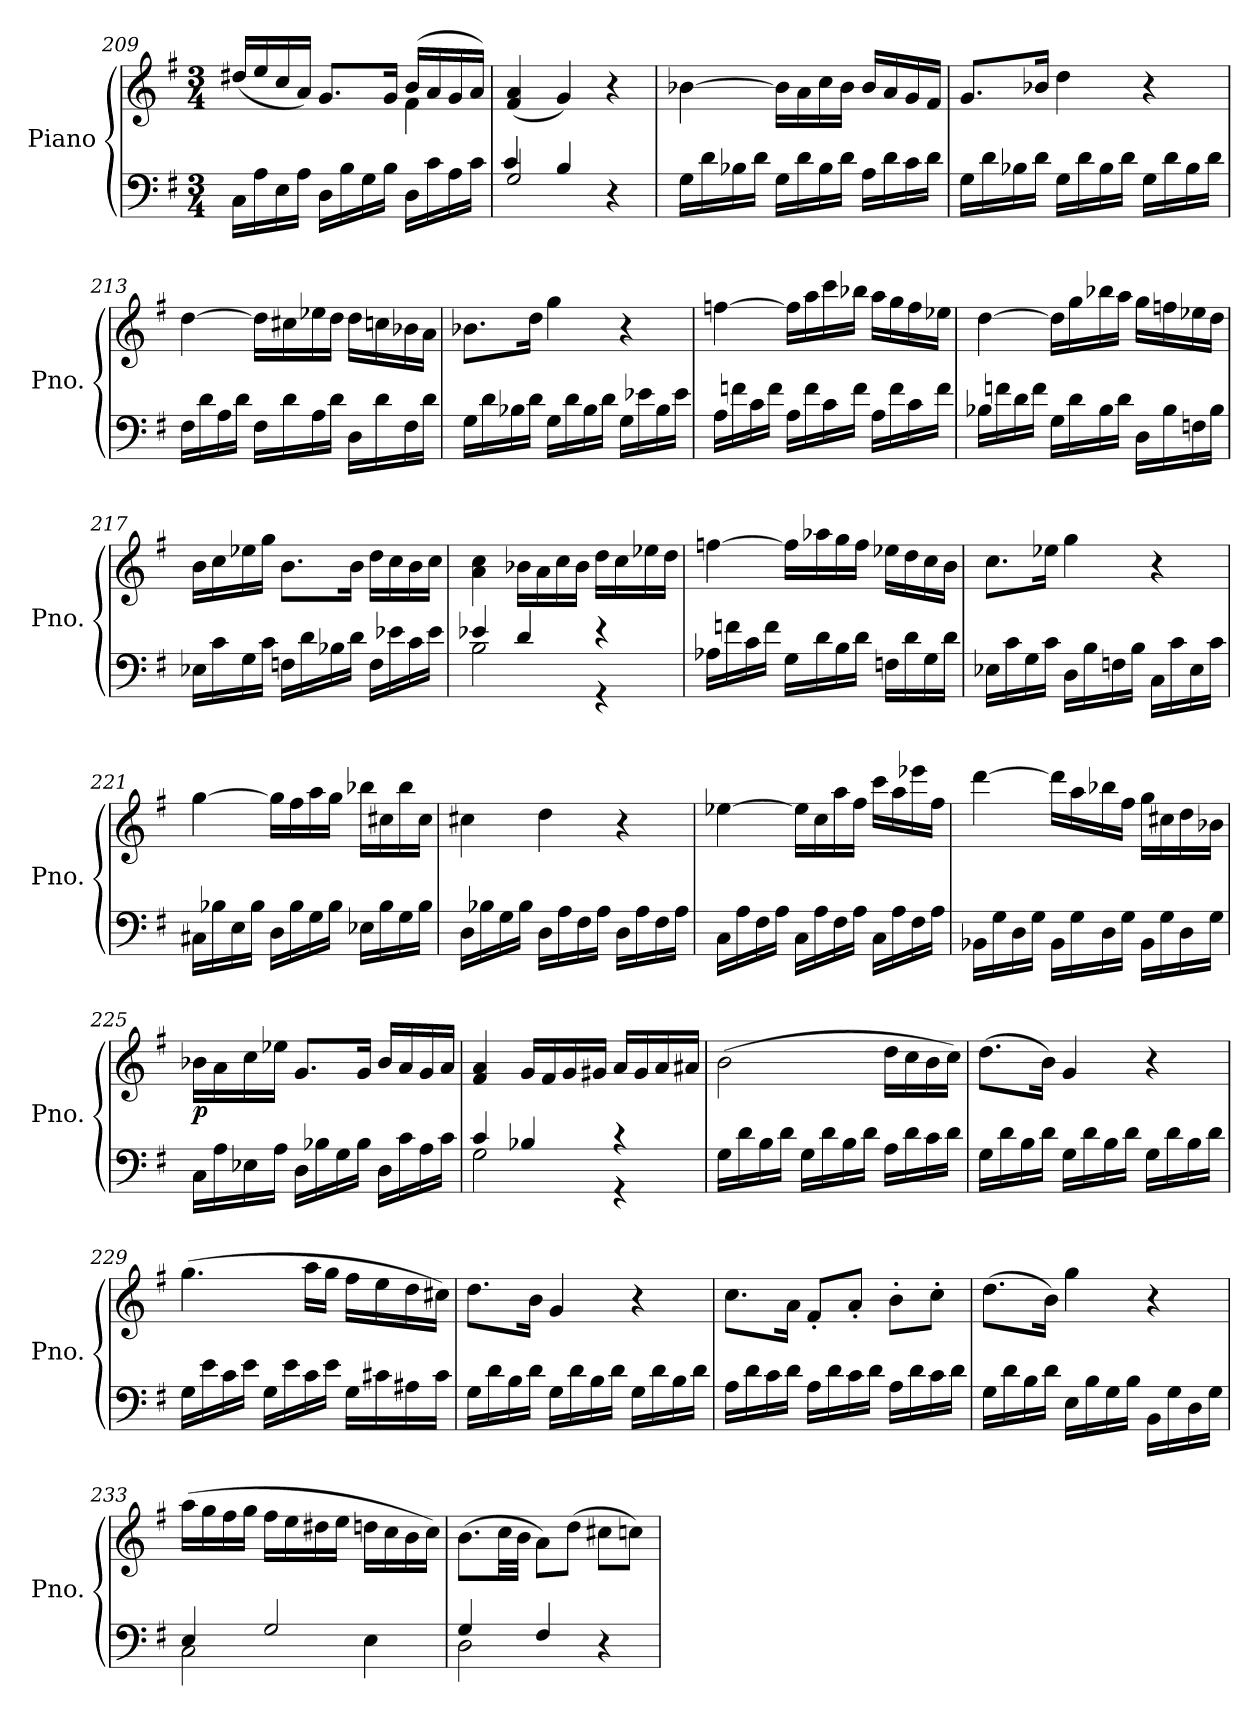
**kern	**kern	**dynam
*part1	*part1	*part1
*staff2	*staff1	*staff1/2
*I"Piano	*	*
*I'Pno.	*	*
!!LO:LB:g=z
*clefF4	*clefG2	*
*k[f#]	*k[f#]	*
*M3/4	*M3/4	*
=209	=209	=209
*	*^	*
16C\LL	(16dd#X/LL	2ryy	.
16A\	16ee/	.	.
16E\	16cc/	.	.
16A\JJ	16a/JJ)	.	.
16D\LL	8.g/L	.	.
16B\	.	.	.
16G\	.	.	.
16B\JJ	16g/Jk	.	.
16D\LL	(>16b/LL	4f#\	.
16c\	16a/	.	.
16A\	16g/	.	.
16c\JJ	16a/JJ)	.	.
*	*v	*v	*
=210	=210	=210
*^	*	*
2G/	4c/	(4f#/ 4a/	.
.	4B/	4g/)	.
4r	4ryy	4r	.
*v	*v	*	*
=211	=211	=211
16G\LL	[4b-X\	.
16d\	.	.
16B-X\	.	.
16d\JJ	.	.
16G\LL	16b-\LL]	.
16d\	16a\	.
16B-\	16cc\	.
16d\JJ	16b-\JJ	.
16A\LL	16b-/LL	.
16d\	16a/	.
16c\	16g/	.
16d\JJ	16f#/JJ	.
=212	=212	=212
16G\LL	8.g/L	.
16d\	.	.
16B-X\	.	.
16d\JJ	16b-X/Jk	.
16G\LL	4dd\	.
16d\	.	.
16B-\	.	.
16d\JJ	.	.
16G\LL	4r	.
16d\	.	.
16B-\	.	.
16d\JJ	.	.
!!LO:PB:g=z
=213	=213	=213
16F#\LL	[4dd\	.
16d\	.	.
16A\	.	.
16d\JJ	.	.
16F#\LL	16dd\LL]	.
16d\	16cc#X\	.
16A\	16ee-X\	.
16d\JJ	16dd\JJ	.
16D\LL	16dd\LL	.
16d\	16ccn\	.
16F#\	16b-X\	.
16d\JJ	16a\JJ	.
=214	=214	=214
16G\LL	8.b-X\L	.
16d\	.	.
16B-X\	.	.
16d\JJ	16dd\Jk	.
16G\LL	4gg\	.
16d\	.	.
16B-\	.	.
16d\JJ	.	.
16G\LL	4r	.
16e-X\	.	.
16B-\	.	.
16e-\JJ	.	.
=215	=215	=215
16A\LL	[4ffn\	.
16fn\	.	.
16c\	.	.
16f\JJ	.	.
16A\LL	16ff\LL]	.
16f\	16aa\	.
16c\	16ccc\	.
16f\JJ	16bb-X\JJ	.
16A\LL	16aa\LL	.
16f\	16gg\	.
16c\	16ff\	.
16f\JJ	16ee-X\JJ	.
!!LO:LB:g=z
=216	=216	=216
16B-X\LL	[4dd\	.
16fn\	.	.
16d\	.	.
16f\JJ	.	.
16G\LL	16dd\LL]	.
16d\	16gg\	.
16B-\	16bb-X\	.
16d\JJ	16aa\JJ	.
16D\LL	16gg\LL	.
16B-\	16ffn\	.
16Fn\	16ee-X\	.
16B-\JJ	16dd\JJ	.
=217	=217	=217
16E-X\LL	16b\LL	.
16c\	16cc\	.
16G\	16ee-X\	.
16c\JJ	16gg\JJ	.
16Fn\LL	8.b\L	.
16d\	.	.
16B-X\	.	.
16d\JJ	16b\Jk	.
16F\LL	16dd\LL	.
16e-X\	16cc\	.
16c\	16b\	.
16e-\JJ	16cc\JJ	.
=218	=218	=218
*^	*	*
4e-X/	2B\	4a\ 4cc\	.
4d/	.	16b-X\LL	.
.	.	16a\	.
.	.	16cc\	.
.	.	16b-\JJ	.
4r	4r	16dd\LL	.
.	.	16cc\	.
.	.	16ee-X\	.
.	.	16dd\JJ	.
*v	*v	*	*
!!LO:LB:g=z
=219	=219	=219
16A-X\LL	[4ffn\	.
16fn\	.	.
16c\	.	.
16f\JJ	.	.
16G\LL	16ff\LL]	.
16d\	16aa-X\	.
16B\	16gg\	.
16d\JJ	16ff\JJ	.
16Fn\LL	16ee-X\LL	.
16d\	16dd\	.
16G\	16cc\	.
16d\JJ	16b\JJ	.
=220	=220	=220
16E-X\LL	8.cc\L	.
16c\	.	.
16G\	.	.
16c\JJ	16ee-X\Jk	.
16D\LL	4gg\	.
16B\	.	.
16Fn\	.	.
16B\JJ	.	.
16C\LL	4r	.
16c\	.	.
16E-\	.	.
16c\JJ	.	.
=221	=221	=221
16C#X\LL	[4gg\	.
16B-X\	.	.
16E\	.	.
16B-\JJ	.	.
16D\LL	16gg\LL]	.
16B-\	16ff#\	.
16G\	16aa\	.
16B-\JJ	16gg\JJ	.
16E-X\LL	16bb-X\LL	.
16B-\	16cc#X\	.
16G\	16bb-\	.
16B-\JJ	16cc#\JJ	.
!!LO:LB:g=z
=222	=222	=222
16D\LL	4cc#X\	.
16B-X\	.	.
16G\	.	.
16B-\JJ	.	.
16D\LL	4dd\	.
16A\	.	.
16F#\	.	.
16A\JJ	.	.
16D\LL	4r	.
16A\	.	.
16F#\	.	.
16A\JJ	.	.
=223	=223	=223
16C\LL	[4ee-X\	.
16A\	.	.
16F#\	.	.
16A\JJ	.	.
16C\LL	16ee-\LL]	.
16A\	16cc\	.
16F#\	16aa\	.
16A\JJ	16ff#\JJ	.
16C\LL	16ccc\LL	.
16A\	16aa\	.
16F#\	16eee-X\	.
16A\JJ	16ff#\JJ	.
=224	=224	=224
16BB-X\LL	[4ddd\	.
16G\	.	.
16D\	.	.
16G\JJ	.	.
16BB-\LL	16ddd\LL]	.
16G\	16aa\	.
16D\	16bb-X\	.
16G\JJ	16ff#\JJ	.
16BB-\LL	16gg\LL	.
16G\	16cc#X\	.
16D\	16dd\	.
16G\JJ	16b-X\JJ	.
!!LO:LB:g=z
=225	=225	=225
!	!	!LO:DY:b
16C\LL	16b-X\LL	p
16A\	16a\	.
16E-X\	16cc\	.
16A\JJ	16ee-X\JJ	.
16D\LL	8.g/L	.
16B-X\	.	.
16G\	.	.
16B-\JJ	16g/Jk	.
16D\LL	16b-/LL	.
16c\	16a/	.
16A\	16g/	.
16c\JJ	16a/JJ	.
=226	=226	=226
*^	*	*
4c/	2G\	4f#/ 4a/	.
4B-X/	.	16g/LL	.
.	.	16f#/	.
.	.	16g/	.
.	.	16g#X/JJ	.
4r	4r	16a/LL	.
.	.	16g#/	.
.	.	16a/	.
.	.	16a#X/JJ	.
*v	*v	*	*
=227	=227	=227
16G\LL	(2b\	.
16d\	.	.
16B\	.	.
16d\JJ	.	.
16G\LL	.	.
16d\	.	.
16B\	.	.
16d\JJ	.	.
16A\LL	16dd\LL	.
16d\	16cc\	.
16c\	16b\	.
16d\JJ	16cc\JJ)	.
!!LO:PB:g=z
=228	=228	=228
16G\LL	(8.dd\L	.
16d\	.	.
16B\	.	.
16d\JJ	16b\Jk)	.
16G\LL	4g/	.
16d\	.	.
16B\	.	.
16d\JJ	.	.
16G\LL	4r	.
16d\	.	.
16B\	.	.
16d\JJ	.	.
=229	=229	=229
16G\LL	(4.gg\	.
16e\	.	.
16c\	.	.
16e\JJ	.	.
16G\LL	.	.
16e\	.	.
16c\	16aa\LL	.
16e\JJ	16gg\JJ	.
16G\LL	16ff#\LL	.
16c#X\	16ee\	.
16A#X\	16dd\	.
16c#\JJ	16cc#X\JJ)	.
=230	=230	=230
16G\LL	8.dd\L	.
16d\	.	.
16B\	.	.
16d\JJ	16b\Jk	.
16G\LL	4g/	.
16d\	.	.
16B\	.	.
16d\JJ	.	.
16G\LL	4r	.
16d\	.	.
16B\	.	.
16d\JJ	.	.
!!LO:LB:g=z
=231	=231	=231
16A\LL	8.cc\L	.
16d\	.	.
16c\	.	.
16d\JJ	16a\Jk	.
16A\LL	8f#'/L	.
16d\	.	.
16c\	8a'/J	.
16d\JJ	.	.
16A\LL	8b'\L	.
16d\	.	.
16c\	8cc'\J	.
16d\JJ	.	.
=232	=232	=232
16G\LL	(8.dd\L	.
16d\	.	.
16B\	.	.
16d\JJ	16b\Jk)	.
16E\LL	4gg\	.
16B\	.	.
16G\	.	.
16B\JJ	.	.
16BB\LL	4r	.
16G\	.	.
16D\	.	.
16G\JJ	.	.
=233	=233	=233
*^	*	*
4E/	2C\	(16aa\LL	.
.	.	16gg\	.
.	.	16ff#\	.
.	.	16gg\JJ	.
2G/	.	16ff#\LL	.
.	.	16ee\	.
.	.	16dd#X\	.
.	.	16ee\JJ	.
.	4E\	16ddn\LL	.
.	.	16cc\	.
.	.	16b\	.
.	.	16cc\JJ)	.
!!LO:LB:g=z
=234	=234	=234	=234
4G/	2D\	(8.b\L	.
.	.	32cc\LL	.
.	.	32b\JJJ	.
4F#/	.	8a\L)	.
.	.	(8dd\J	.
4r	4ryy	8cc#X\L	.
.	.	8ccn\J)	.
*v	*v	*	*
=	=	=
*-	*-	*-
